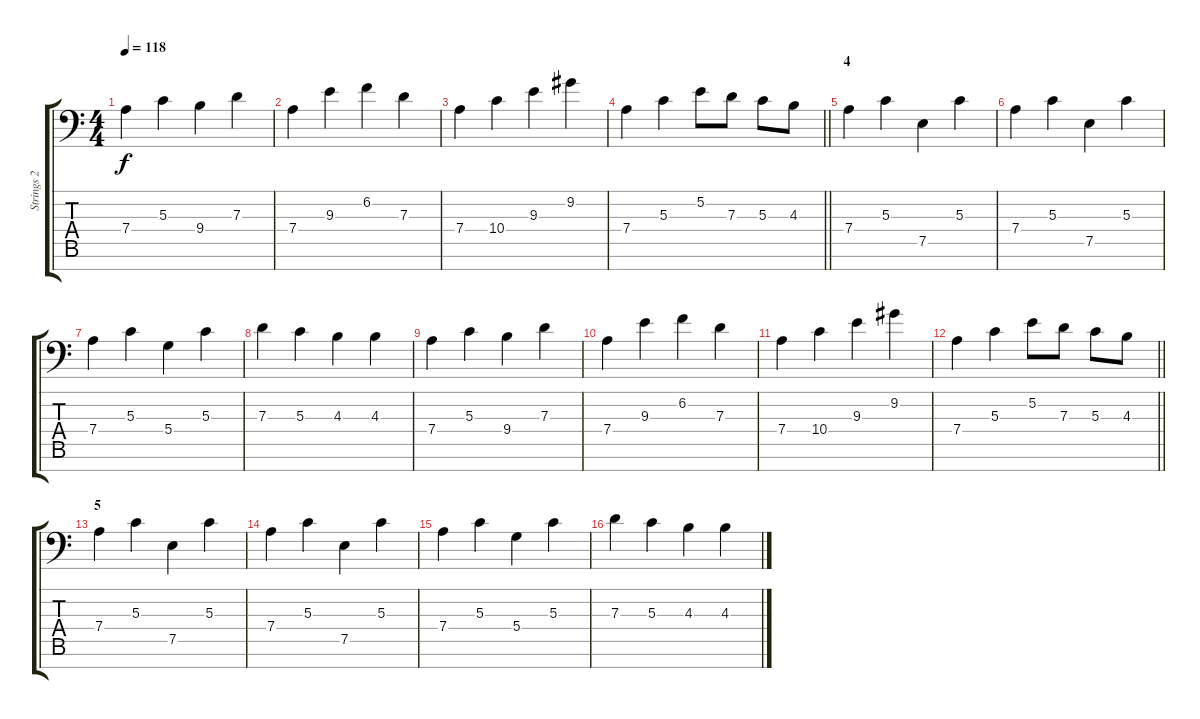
\track ("Strings 2" "Strings 2") {instrument pizzicatostrings}
\staff {score tabs}
\tuning (E4 B3 G3 D3 A2 E2 C-1) {hide}
\ts (4 4)
\tempo 118
\clef f4
\ks c
7.4.4{dy f} 5.3.4 9.4.4 7.3.4 |
7.4.4 9.3.4 6.2.4 7.3.4 |
7.4.4 10.4.4 9.3.4 9.2.4 |
\barLineRight lightlight
7.4.4 5.3.4 5.2.8 7.3.8 5.3.8 4.3.8 |
\section ("" "4")
7.4.4 5.3.4 7.5.4 5.3.4 |
7.4.4 5.3.4 7.5.4 5.3.4 |
7.4.4 5.3.4 5.4.4 5.3.4 |
7.3.4 5.3.4 4.3.4 4.3.4 |
7.4.4 5.3.4 9.4.4 7.3.4 |
7.4.4 9.3.4 6.2.4 7.3.4 |
7.4.4 10.4.4 9.3.4 9.2.4 |
\barLineRight lightlight
7.4.4 5.3.4 5.2.8 7.3.8 5.3.8 4.3.8 |
\section ("" "5")
7.4.4 5.3.4 7.5.4 5.3.4 |
7.4.4 5.3.4 7.5.4 5.3.4 |
7.4.4 5.3.4 5.4.4 5.3.4 |
7.3.4 5.3.4 4.3.4 4.3.4
